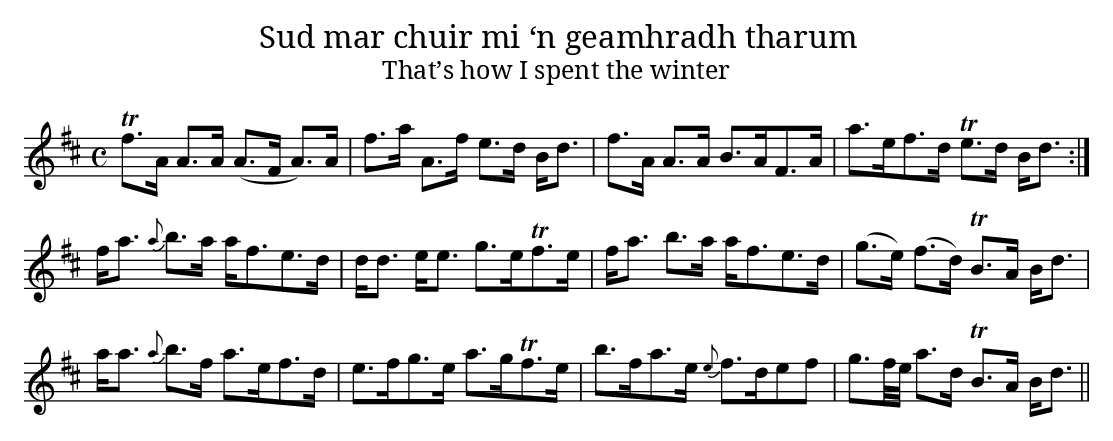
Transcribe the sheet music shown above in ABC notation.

X:1
T:Sud mar chuir mi ‘n geamhradh tharum
T:That’s how I spent the winter
M:C
L:1/8
K:D
Tf>A A>A (A>F A>)A|f>a A>f e>d B<d|f>A A>A B>AF>A|a>ef>d Te>d B<d:|
f<a {a}b>a a<fe>d|d<d e<e g>eTf>e|f<a b>a a<fe>d|(g>e) (f>d) TB>A B<d|
a<a {a}b>f a>ef>d|e>fg>e a>gTf>e|b>fa>e {e}f>def|g>f/e/4 a>d TB>A B<d||
